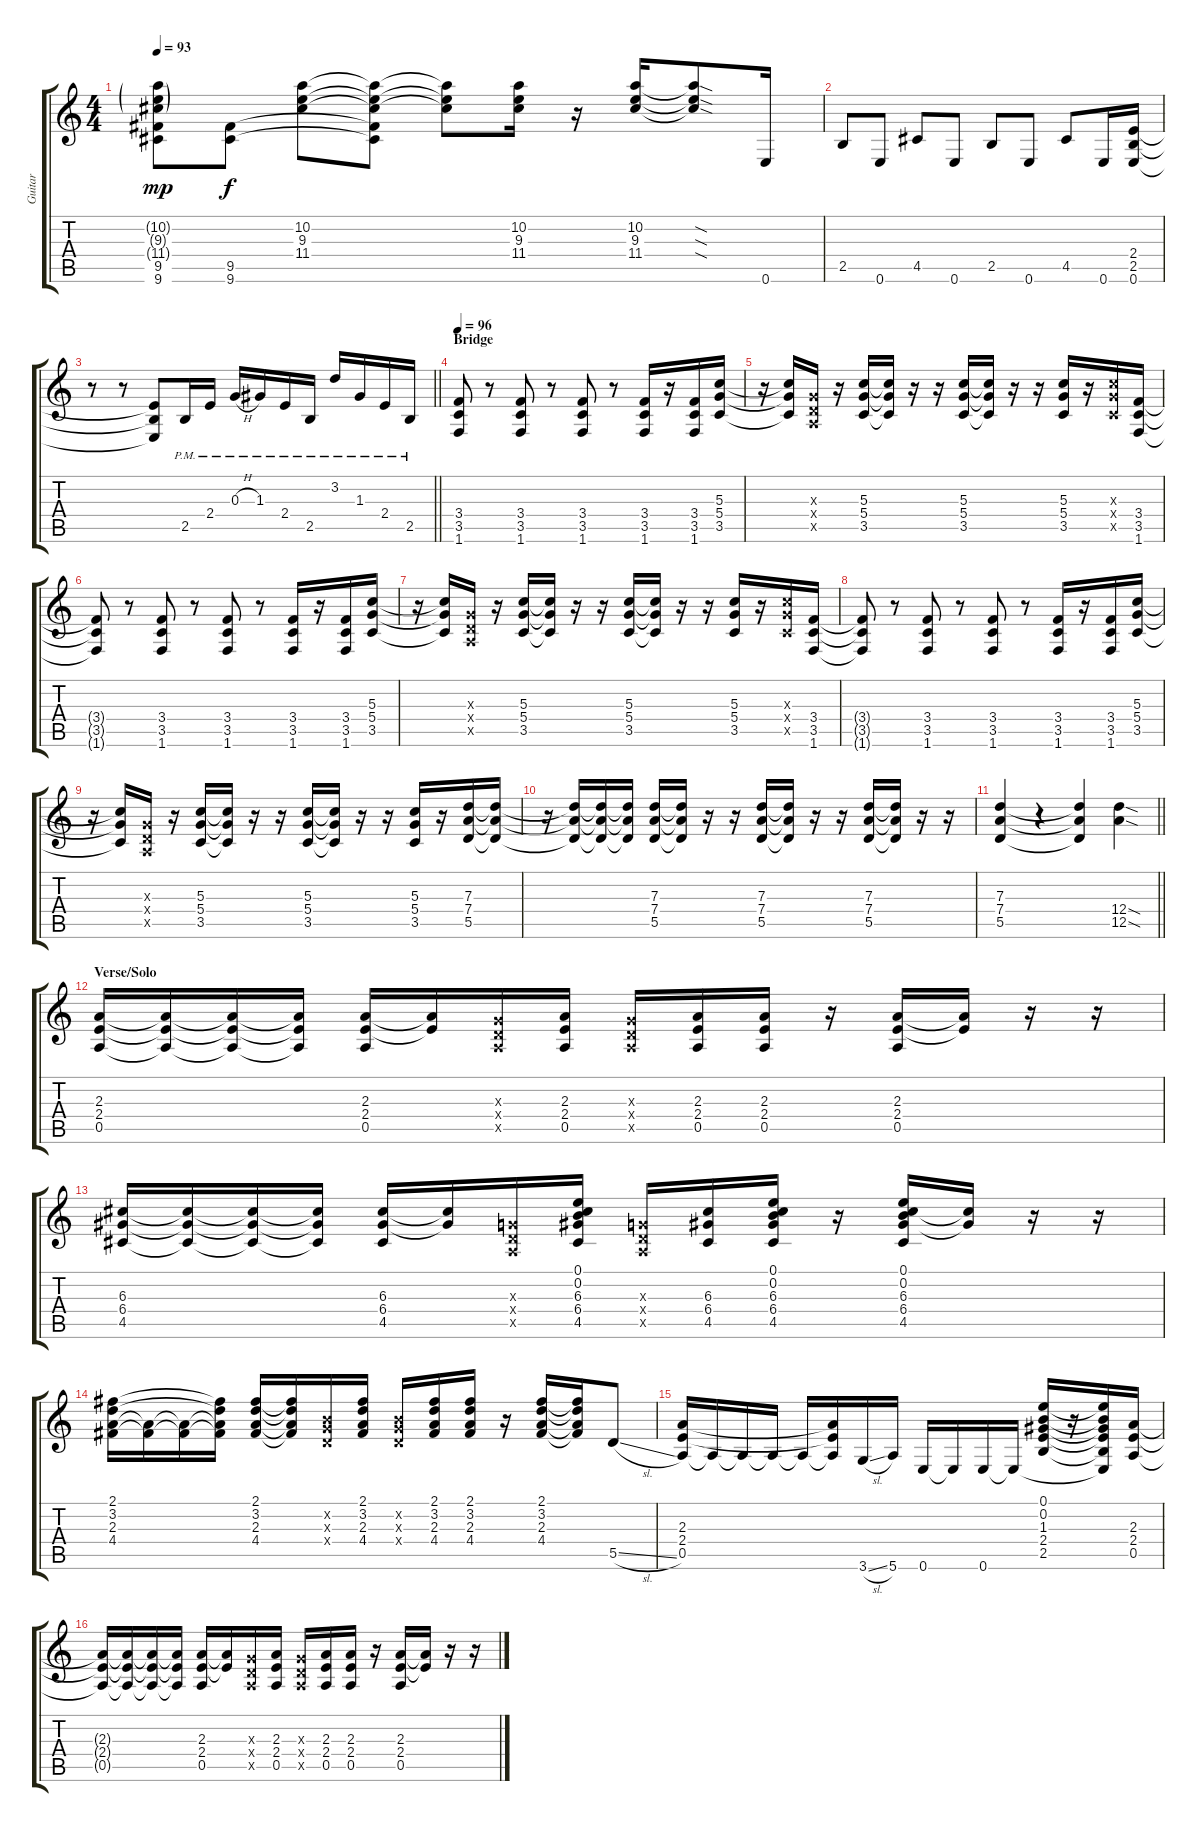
\track ("Guitar" "Guitar") {instrument overdrivenguitar}
\staff {score tabs}
\tuning (E4 B3 G3 D3 A2 E2) {hide}
\ts (4 4)
\tempo 93
\clef g2
\ks c
(10.2{g} 9.3{g} 11.4{g} 9.5 9.6).8{dy mp} (9.5 9.6).8{dy f} (10.2 9.3 11.4).8 (10.2{t} 9.3{t} 11.4{t} 9.5{t} 9.6{t}).8 (10.2{t} 9.3{t} 11.4{t}).8 (10.2 9.3 11.4).16 r.16 (10.2 9.3 11.4).16 (10.2{sod t} 9.3{sod t} 11.4{sod t}).8 0.6.16 |
2.5.8 0.6.8 4.5.8 0.6.8 2.5.8 0.6.8 4.5.8 0.6.16 (2.4 2.5 0.6).16 |
\barLineRight lightlight
r.8 r.8 (2.4{t} 2.5{t} 0.6{t}).8 2.5{pm}.16 2.4{pm}.16 0.3{h pm}.16 1.3{pm}.16 2.4{pm}.16 2.5{pm}.16 3.2{pm}.16 1.3{pm}.16 2.4{pm}.16 2.5{pm}.16 |
\section ("" "Bridge")
\tempo 96
(3.4 3.5 1.6).8 r.8 (3.4 3.5 1.6).8 r.8 (3.4 3.5 1.6).8 r.8 (3.4 3.5 1.6).16 r.16 (3.4 3.5 1.6).16 (5.3 5.4 3.5).16 |
r.16 (5.3{t} 5.4{t} 3.5{t}).16 (0.3{x} 0.4{x} 0.5{x}).16 r.16 (5.3 5.4 3.5).16 (5.3{t} 5.4{t} 3.5{t}).16 r.16 r.16 (5.3 5.4 3.5).16 (5.3{t} 5.4{t} 3.5{t}).16 r.16 r.16 (5.3 5.4 3.5).16 r.16 (5.3{x} 5.4{x} 3.5{x}).16 (3.4 3.5 1.6).16 |
(3.4{t} 3.5{t} 1.6{t}).8 r.8 (3.4 3.5 1.6).8 r.8 (3.4 3.5 1.6).8 r.8 (3.4 3.5 1.6).16 r.16 (3.4 3.5 1.6).16 (5.3 5.4 3.5).16 |
r.16 (5.3{t} 5.4{t} 3.5{t}).16 (0.3{x} 0.4{x} 0.5{x}).16 r.16 (5.3 5.4 3.5).16 (5.3{t} 5.4{t} 3.5{t}).16 r.16 r.16 (5.3 5.4 3.5).16 (5.3{t} 5.4{t} 3.5{t}).16 r.16 r.16 (5.3 5.4 3.5).16 r.16 (5.3{x} 5.4{x} 3.5{x}).16 (3.4 3.5 1.6).16 |
(3.4{t} 3.5{t} 1.6{t}).8 r.8 (3.4 3.5 1.6).8 r.8 (3.4 3.5 1.6).8 r.8 (3.4 3.5 1.6).16 r.16 (3.4 3.5 1.6).16 (5.3 5.4 3.5).16 |
r.16 (5.3{t} 5.4{t} 3.5{t}).16 (0.3{x} 0.4{x} 0.5{x}).16 r.16 (5.3 5.4 3.5).16 (5.3{t} 5.4{t} 3.5{t}).16 r.16 r.16 (5.3 5.4 3.5).16 (5.3{t} 5.4{t} 3.5{t}).16 r.16 r.16 (5.3 5.4 3.5).16 r.16 (7.3 7.4 5.5).16 (7.3{t} 7.4{t} 5.5{t}).16 |
r.16 (7.3{t} 7.4{t} 5.5{t}).16 (7.3{t} 7.4{t} 5.5{t}).16 (7.3{t} 7.4{t} 5.5{t}).16 (7.3 7.4 5.5).16 (7.3{t} 7.4{t} 5.5{t}).16 r.16 r.16 (7.3 7.4 5.5).16 (7.3{t} 7.4{t} 5.5{t}).16 r.16 r.16 (7.3 7.4 5.5).16 (7.3{t} 7.4{t} 5.5{t}).16 r.16 r.16 |
\barLineRight lightlight
(7.3 7.4 5.5).4 r.4 (7.3{t} 7.4{t} 5.5{t}).4 (12.4{sod} 12.5{sod}).4 |
\section ("" "Verse/Solo")
(2.3 2.4 0.5).16 (2.3{t} 2.4{t} 0.5{t}).16 (2.3{t} 2.4{t} 0.5{t}).16 (2.3{t} 2.4{t} 0.5{t}).16 (2.3 2.4 0.5).16 (2.3{t} 2.4{t}).16 (0.3{x} 0.4{x} 0.5{x}).16 (2.3 2.4 0.5).16 (0.3{x} 0.4{x} 0.5{x}).16 (2.3 2.4 0.5).16 (2.3 2.4 0.5).16 r.16 (2.3 2.4 0.5).16 (2.3{t} 2.4{t}).16 r.16 r.16 |
(6.3 6.4 4.5).16 (6.3{t} 6.4{t} 4.5{t}).16 (6.3{t} 6.4{t} 4.5{t}).16 (6.3{t} 6.4{t} 4.5{t}).16 (6.3 6.4 4.5).16 (6.3{t} 6.4{t}).16 (0.3{x} 0.4{x} 0.5{x}).16 (0.1 0.2 6.3 6.4 4.5).16 (0.3{x} 0.4{x} 0.5{x}).16 (6.3 6.4 4.5).16 (0.1 0.2 6.3 6.4 4.5).16 r.16 (0.1 0.2 6.3 6.4 4.5).16 (6.3{t} 6.4{t}).16 r.16 r.16 |
(2.1 3.2 2.3 4.4).16 (2.3{t} 4.4{t}).16 (2.3{t} 4.4{t}).16 (2.1{t} 3.2{t} 2.3{t} 4.4{t}).16 (2.1 3.2 2.3 4.4).16 (2.1{t} 3.2{t} 2.3{t} 4.4{t}).16 (0.2{x} 0.3{x} 0.4{x}).16 (2.1 3.2 2.3 4.4).16 (0.2{x} 0.3{x} 0.4{x}).16 (2.1 3.2 2.3 4.4).16 (2.1 3.2 2.3 4.4).16 r.16 (2.1 3.2 2.3 4.4).16 (2.1{t} 3.2{t} 2.3{t} 4.4{t}).16 5.5{sl}.8 |
(2.3 2.4 0.5).16 0.5{t}.16 0.5{t}.16 0.5{t}.16 0.5{t}.16 (2.3{t} 2.4{t} 0.5{t}).16 3.6{sl}.16 5.6.16 0.6.16 0.6{t}.16 0.6.16 0.6{t}.16 (0.1 0.2 1.3 2.4 2.5).16 r.16 (0.1{t} 0.2{t} 1.3{t} 2.4{t} 2.5{t} 0.6{t}).16 (2.3 2.4 0.5).16 |
(2.3{t} 2.4{t} 0.5{t}).16 (2.3{t} 2.4{t} 0.5{t}).16 (2.3{t} 2.4{t} 0.5{t}).16 (2.3{t} 2.4{t} 0.5{t}).16 (2.3 2.4 0.5).16 (2.3{t} 2.4{t}).16 (0.3{x} 0.4{x} 0.5{x}).16 (2.3 2.4 0.5).16 (0.3{x} 0.4{x} 0.5{x}).16 (2.3 2.4 0.5).16 (2.3 2.4 0.5).16 r.16 (2.3 2.4 0.5).16 (2.3{t} 2.4{t}).16 r.16 r.16
